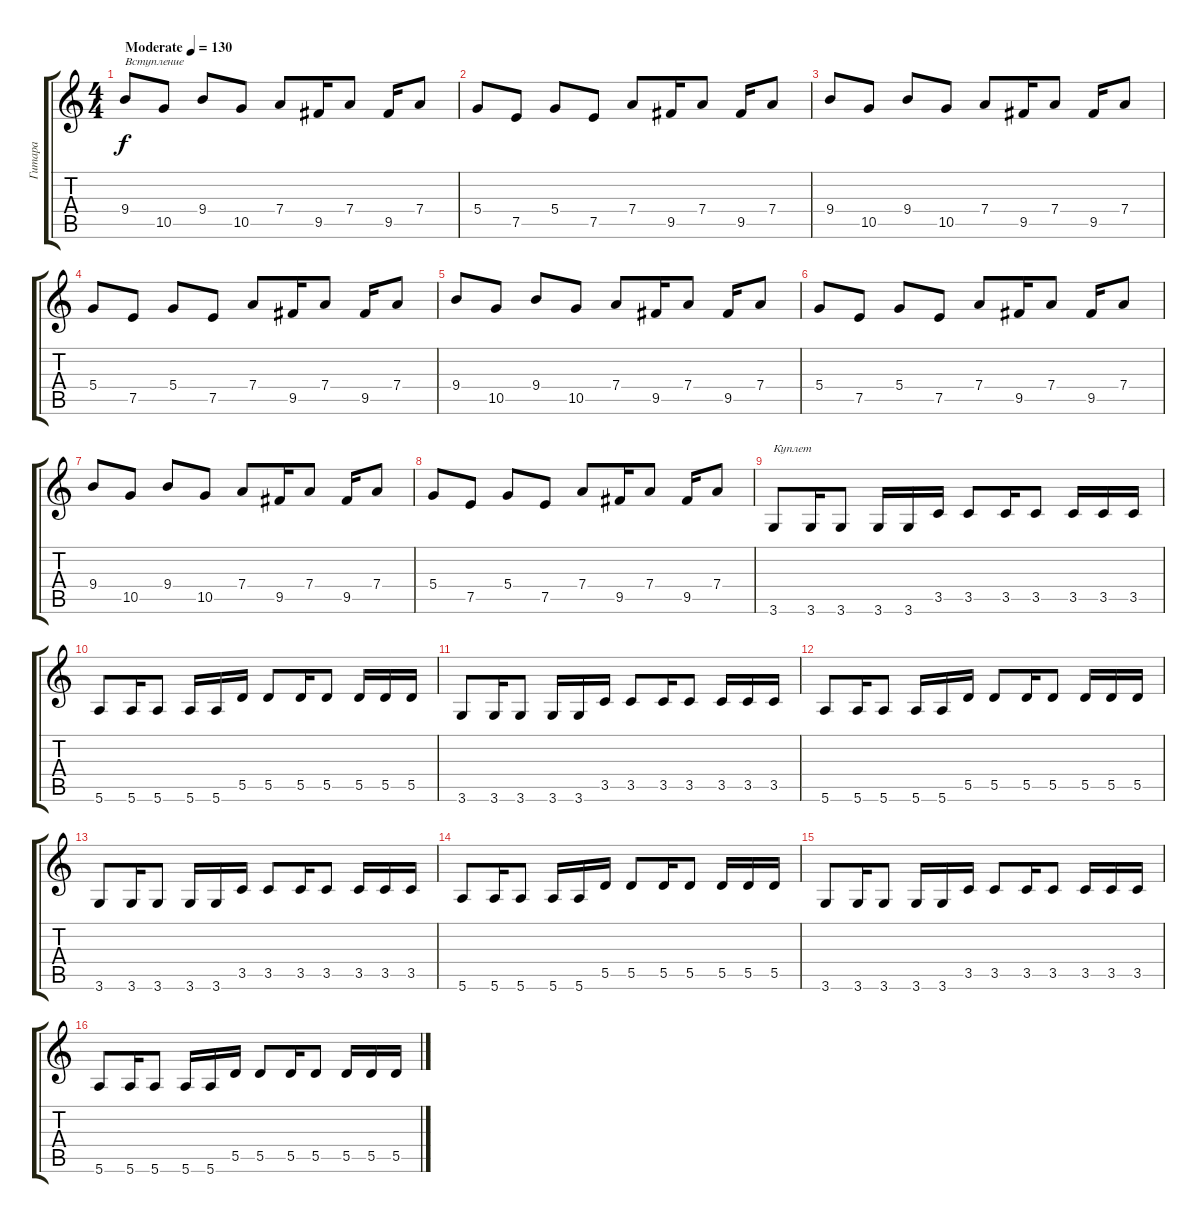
\track ("Гитара" "Гитара") {instrument overdrivenguitar}
\staff {score tabs}
\tuning (E4 B3 G3 D3 A2 E2) {hide}
\ts (4 4)
\tempo (130 "Moderate")
\clef g2
\ks c
9.4.8{txt "Вступление" dy f instrument overdrivenguitar} 10.5.8 9.4.8 10.5.8 7.4.8 9.5.16 7.4.8 9.5.16 7.4.8 |
5.4.8 7.5.8 5.4.8 7.5.8 7.4.8 9.5.16 7.4.8 9.5.16 7.4.8 |
9.4.8 10.5.8 9.4.8 10.5.8 7.4.8 9.5.16 7.4.8 9.5.16 7.4.8 |
5.4.8 7.5.8 5.4.8 7.5.8 7.4.8 9.5.16 7.4.8 9.5.16 7.4.8 |
9.4.8 10.5.8 9.4.8 10.5.8 7.4.8 9.5.16 7.4.8 9.5.16 7.4.8 |
5.4.8 7.5.8 5.4.8 7.5.8 7.4.8 9.5.16 7.4.8 9.5.16 7.4.8 |
9.4.8 10.5.8 9.4.8 10.5.8 7.4.8 9.5.16 7.4.8 9.5.16 7.4.8 |
5.4.8 7.5.8 5.4.8 7.5.8 7.4.8 9.5.16 7.4.8 9.5.16 7.4.8 |
3.6.8{txt "Куплет"} 3.6.16 3.6.8 3.6.16 3.6.16 3.5.16 3.5.8 3.5.16 3.5.8 3.5.16 3.5.16 3.5.16 |
5.6.8 5.6.16 5.6.8 5.6.16 5.6.16 5.5.16 5.5.8 5.5.16 5.5.8 5.5.16 5.5.16 5.5.16 |
3.6.8 3.6.16 3.6.8 3.6.16 3.6.16 3.5.16 3.5.8 3.5.16 3.5.8 3.5.16 3.5.16 3.5.16 |
5.6.8 5.6.16 5.6.8 5.6.16 5.6.16 5.5.16 5.5.8 5.5.16 5.5.8 5.5.16 5.5.16 5.5.16 |
3.6.8 3.6.16 3.6.8 3.6.16 3.6.16 3.5.16 3.5.8 3.5.16 3.5.8 3.5.16 3.5.16 3.5.16 |
5.6.8 5.6.16 5.6.8 5.6.16 5.6.16 5.5.16 5.5.8 5.5.16 5.5.8 5.5.16 5.5.16 5.5.16 |
3.6.8 3.6.16 3.6.8 3.6.16 3.6.16 3.5.16 3.5.8 3.5.16 3.5.8 3.5.16 3.5.16 3.5.16 |
5.6.8 5.6.16 5.6.8 5.6.16 5.6.16 5.5.16 5.5.8 5.5.16 5.5.8 5.5.16 5.5.16 5.5.16
